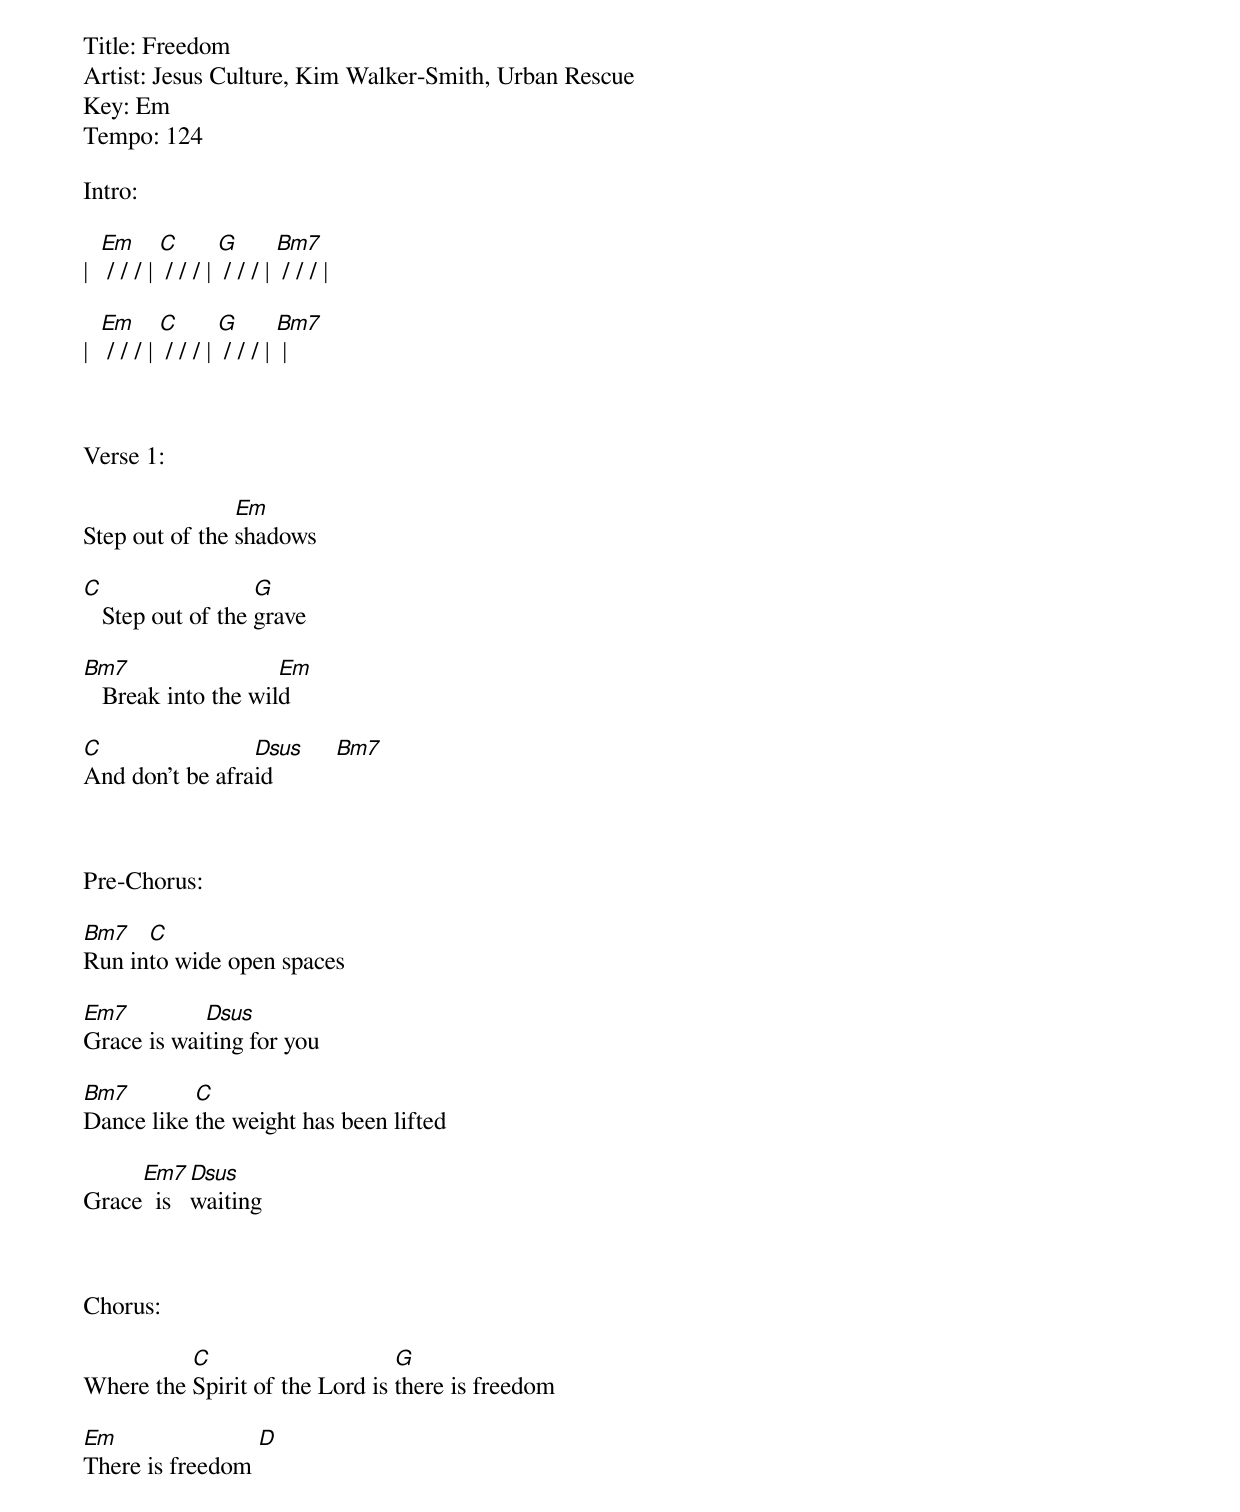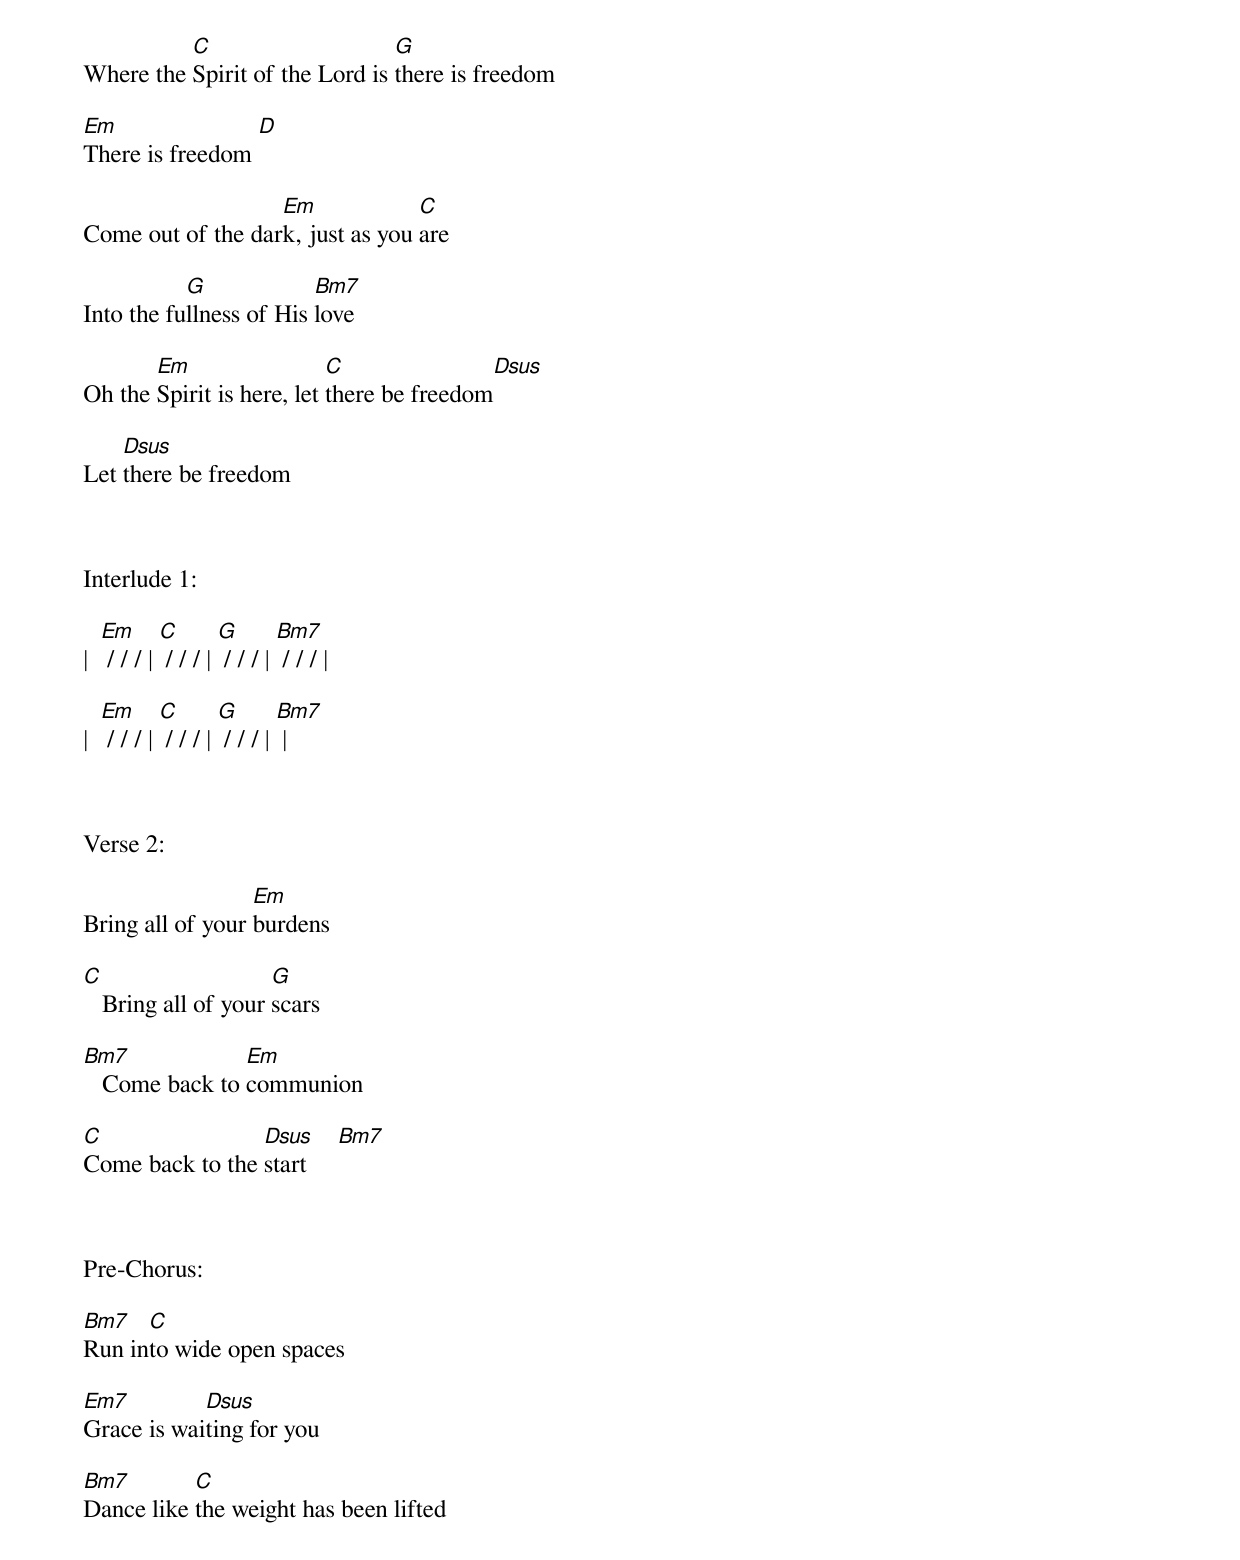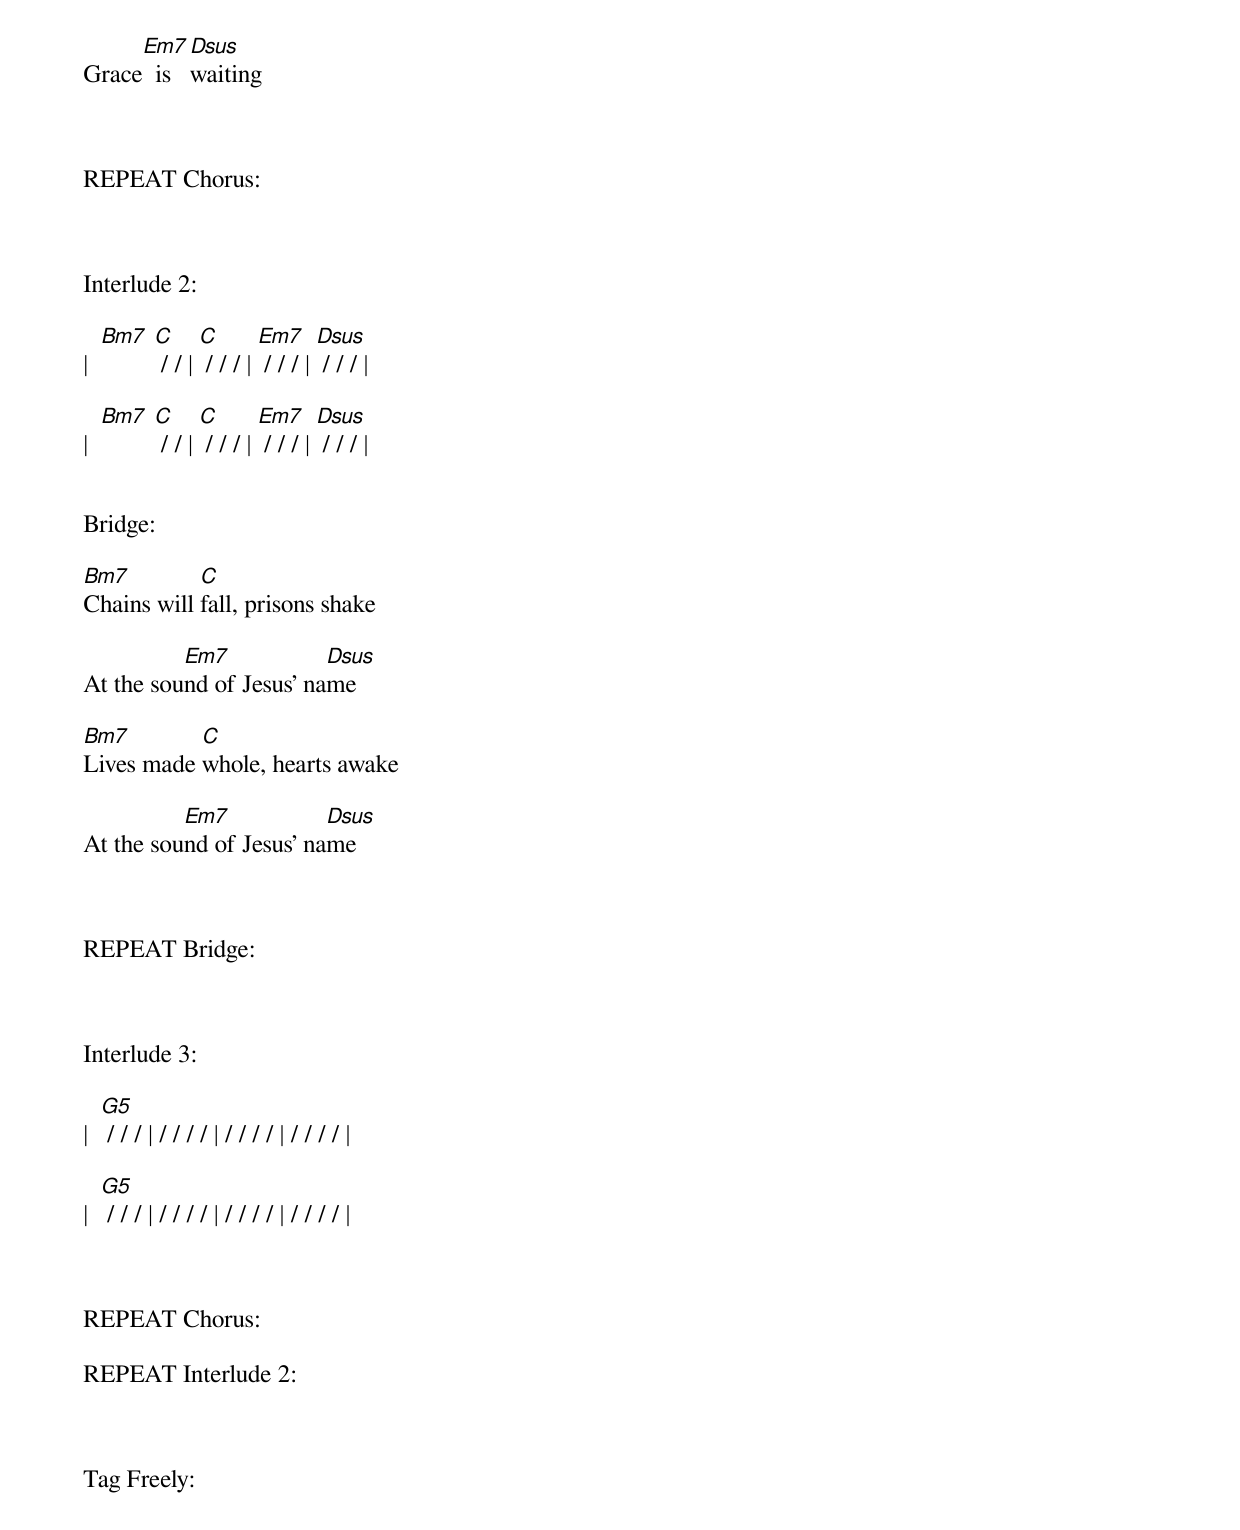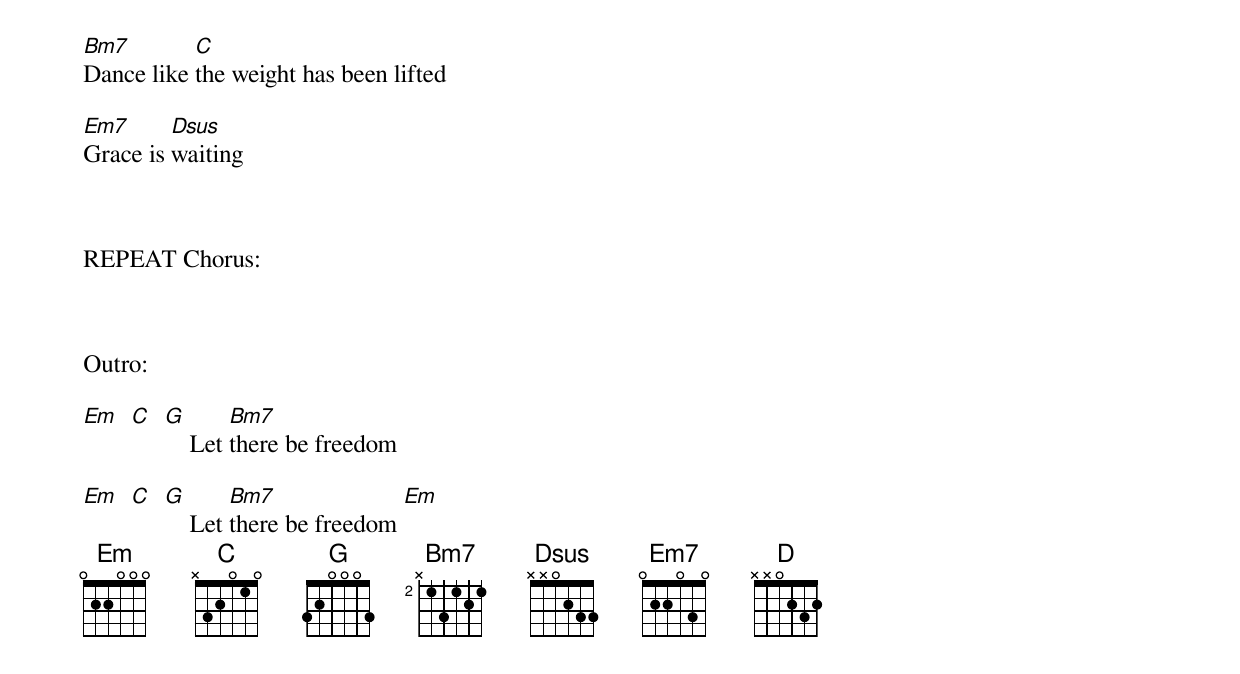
Title: Freedom
Artist: Jesus Culture, Kim Walker-Smith, Urban Rescue
Key: Em
Tempo: 124

Intro:

|  [Em] / / / | [C] / / / | [G] / / / | [Bm7] / / / |

|  [Em] / / / | [C] / / / | [G] / / / | [Bm7] |



Verse 1:

Step out of the [Em]shadows

[C]   Step out of the [G]grave

[Bm7]   Break into the wil[Em]d

[C]And don't be afra[Dsus]id          [Bm7]



Pre-Chorus:

[Bm7]Run in[C]to wide open spaces

[Em7]Grace is wai[Dsus]ting for you

[Bm7]Dance like [C]the weight has been lifted

Grace[Em7]  is [Dsus]waiting



Chorus:

Where the [C]Spirit of the Lord is [G]there is freedom

[Em]There is freedom [D]

Where the [C]Spirit of the Lord is [G]there is freedom

[Em]There is freedom [D]

Come out of the dar[Em]k, just as you [C]are

Into the fu[G]llness of His [Bm7]love

Oh the [Em]Spirit is here, let [C]there be freedom[Dsus]

Let [Dsus]there be freedom



Interlude 1:

|  [Em] / / / | [C] / / / | [G] / / / | [Bm7] / / / |

|  [Em] / / / | [C] / / / | [G] / / / | [Bm7] |



Verse 2:

Bring all of your [Em]burdens

[C]   Bring all of your [G]scars

[Bm7]   Come back to [Em]communion

[C]Come back to the [Dsus]start     [Bm7]



Pre-Chorus:

[Bm7]Run in[C]to wide open spaces

[Em7]Grace is wai[Dsus]ting for you

[Bm7]Dance like [C]the weight has been lifted

Grace[Em7]  is [Dsus]waiting



REPEAT Chorus:



Interlude 2:

|  [Bm7] [C] / / | [C] / / / | [Em7] / / / | [Dsus] / / / |

|  [Bm7] [C] / / | [C] / / / | [Em7] / / / | [Dsus] / / / |


Bridge:

[Bm7]Chains will [C]fall, prisons shake

At the sou[Em7]nd of Jesus' na[Dsus]me

[Bm7]Lives made [C]whole, hearts awake

At the sou[Em7]nd of Jesus' na[Dsus]me



REPEAT Bridge:



Interlude 3:

|  [G5] / / / | / / / / | / / / / | / / / / |

|  [G5] / / / | / / / / | / / / / | / / / / |



REPEAT Chorus:

REPEAT Interlude 2:



Tag Freely:

[Bm7]Dance like [C]the weight has been lifted

[Em7]Grace is [Dsus]waiting



REPEAT Chorus:



Outro:

[Em]  [C]  [G]    Let [Bm7]there be freedom

[Em]  [C]  [G]    Let [Bm7]there be freedom [Em]
